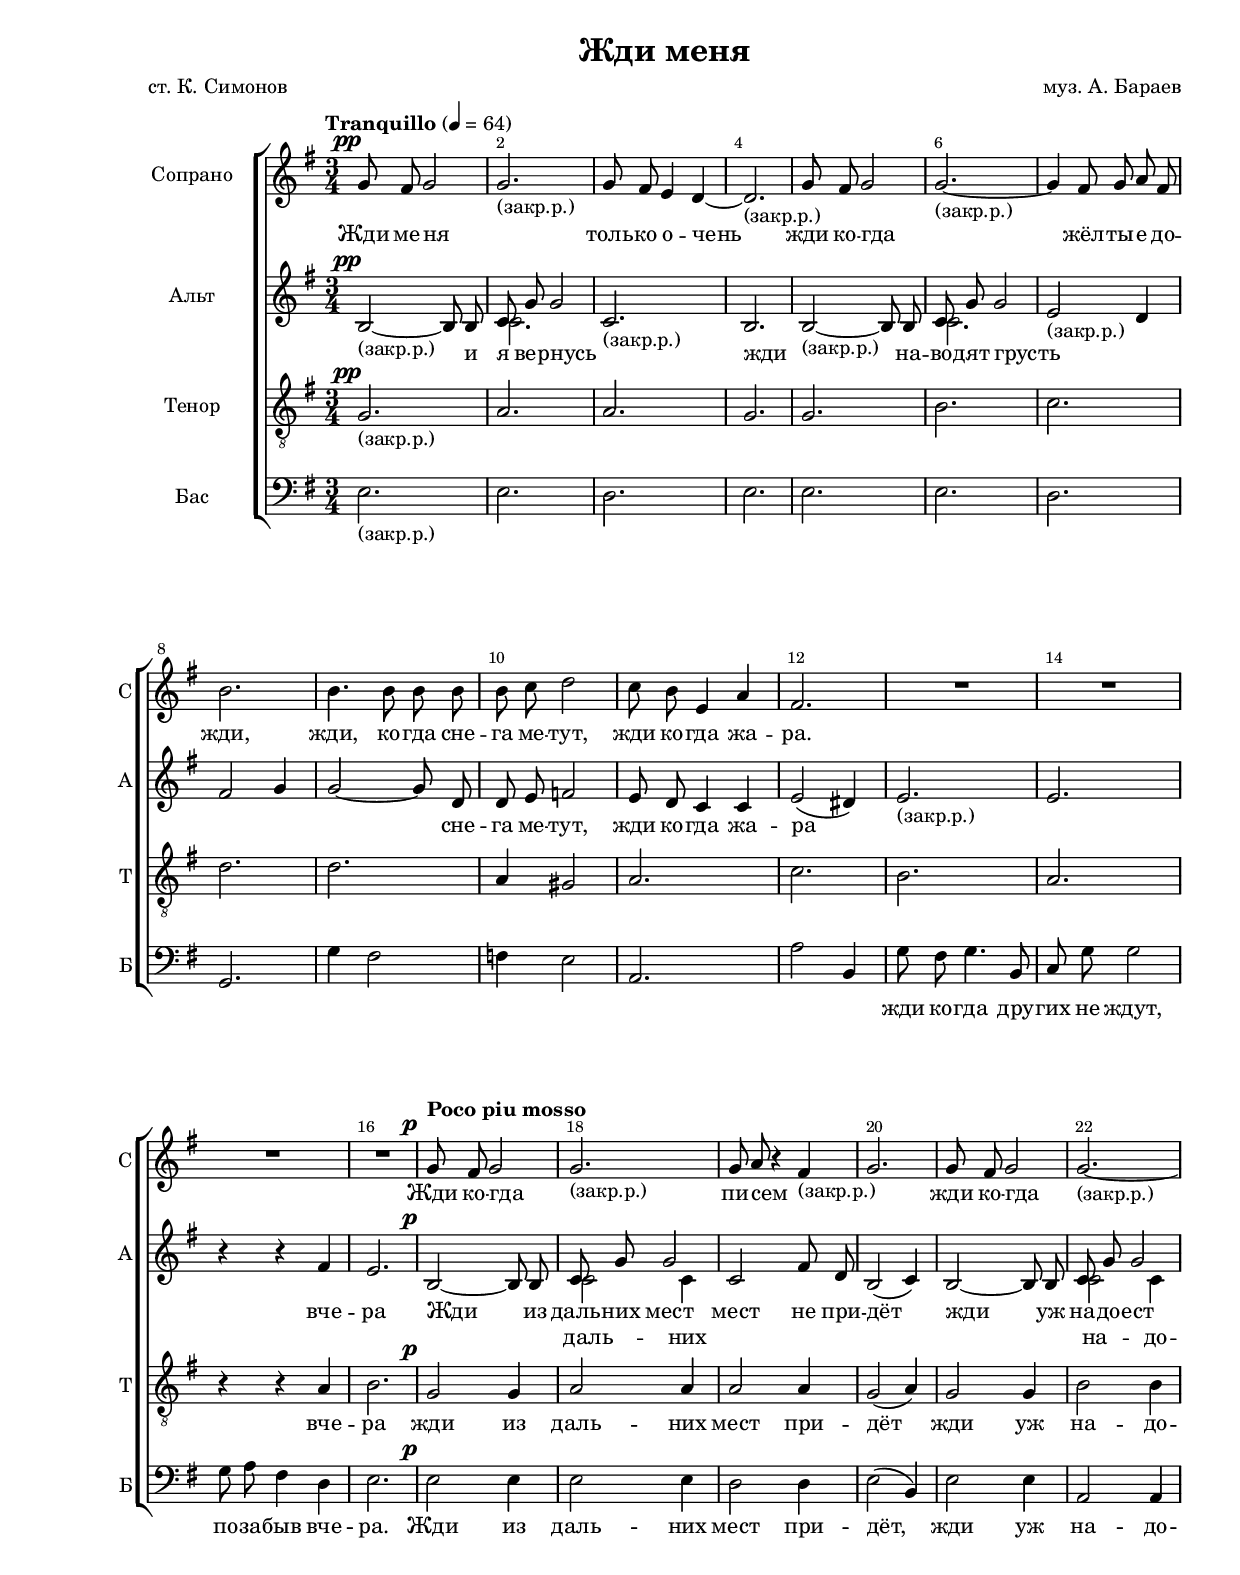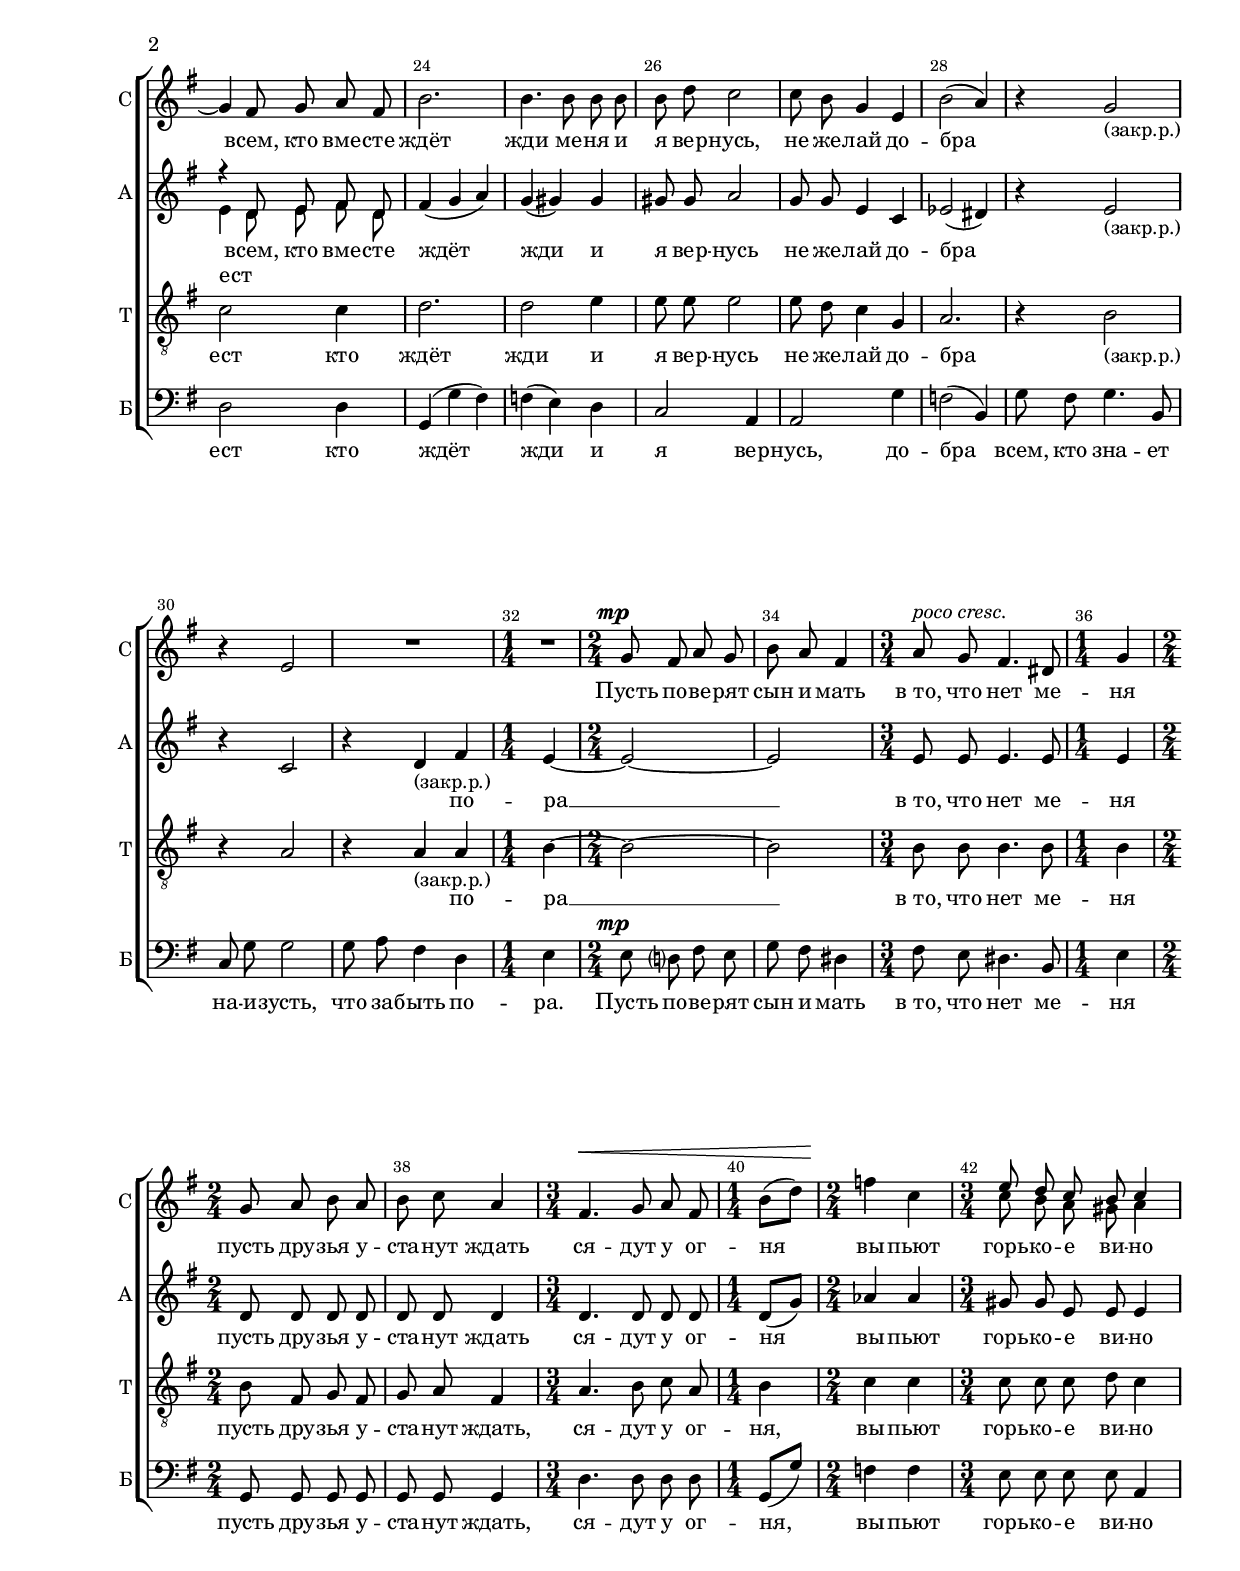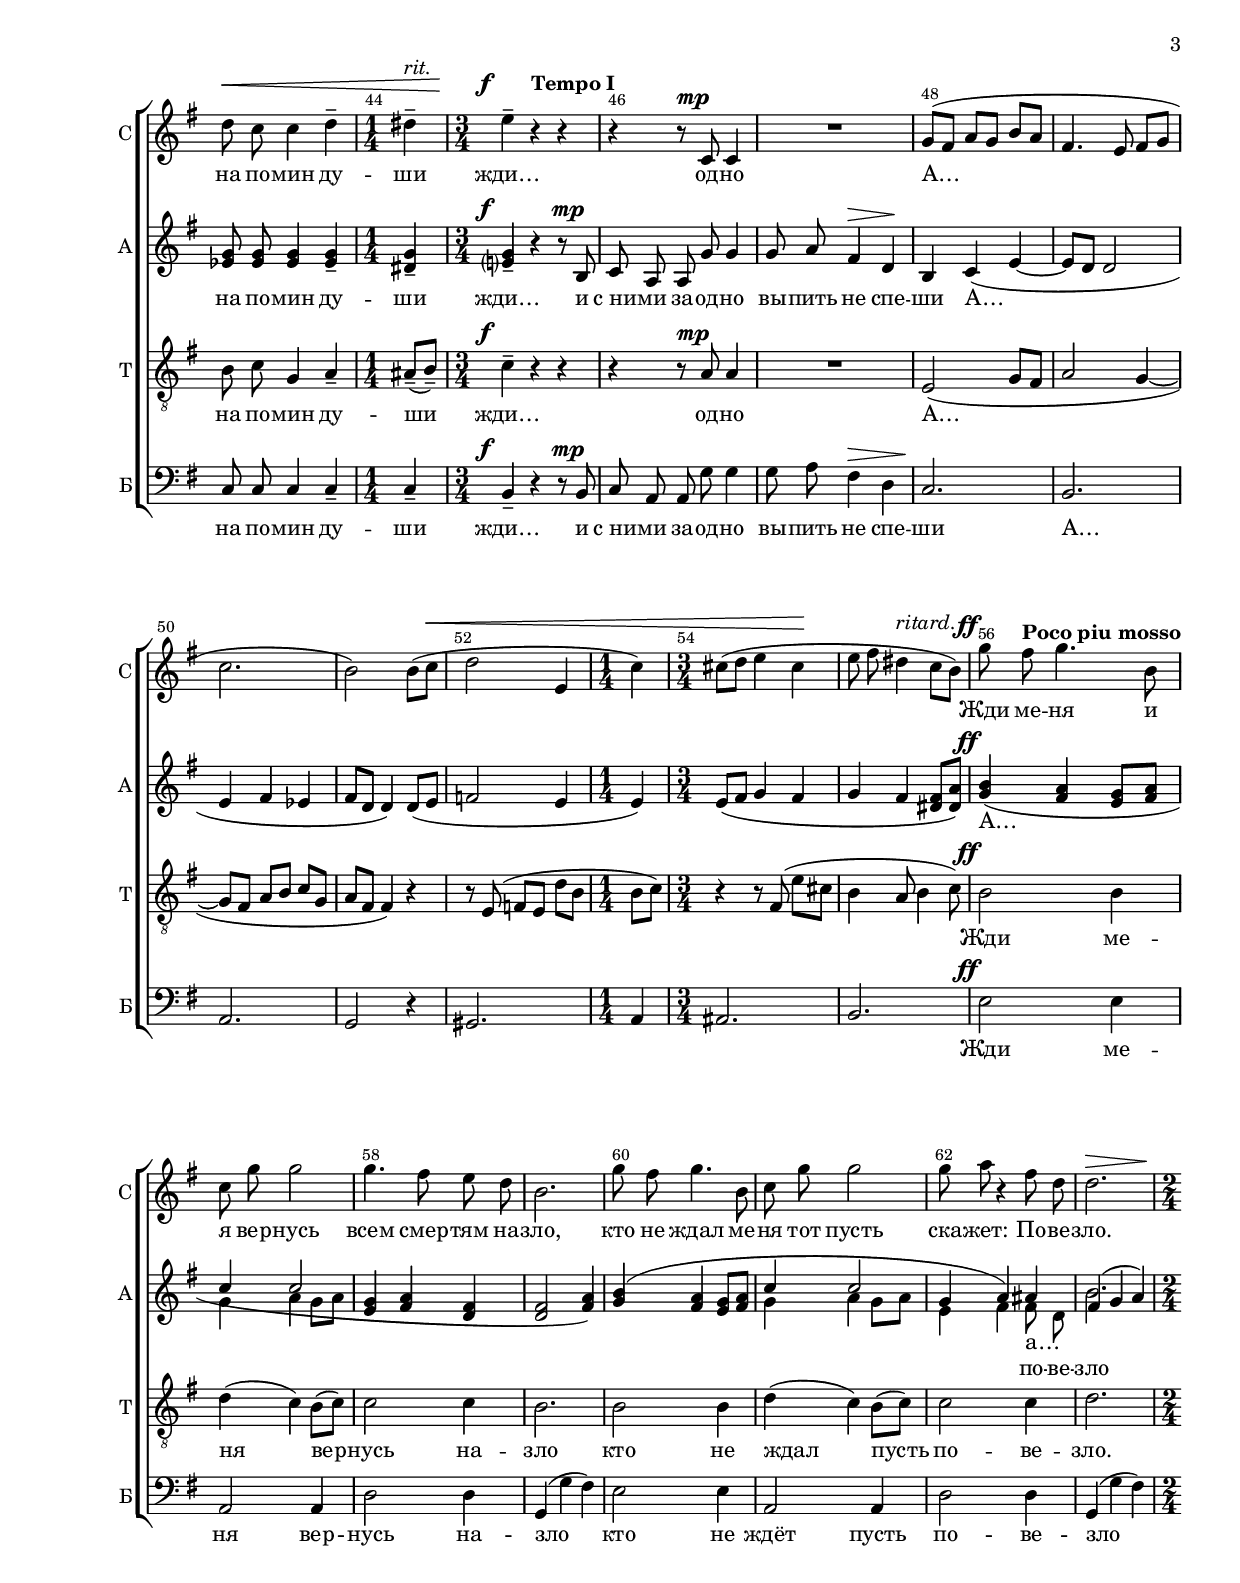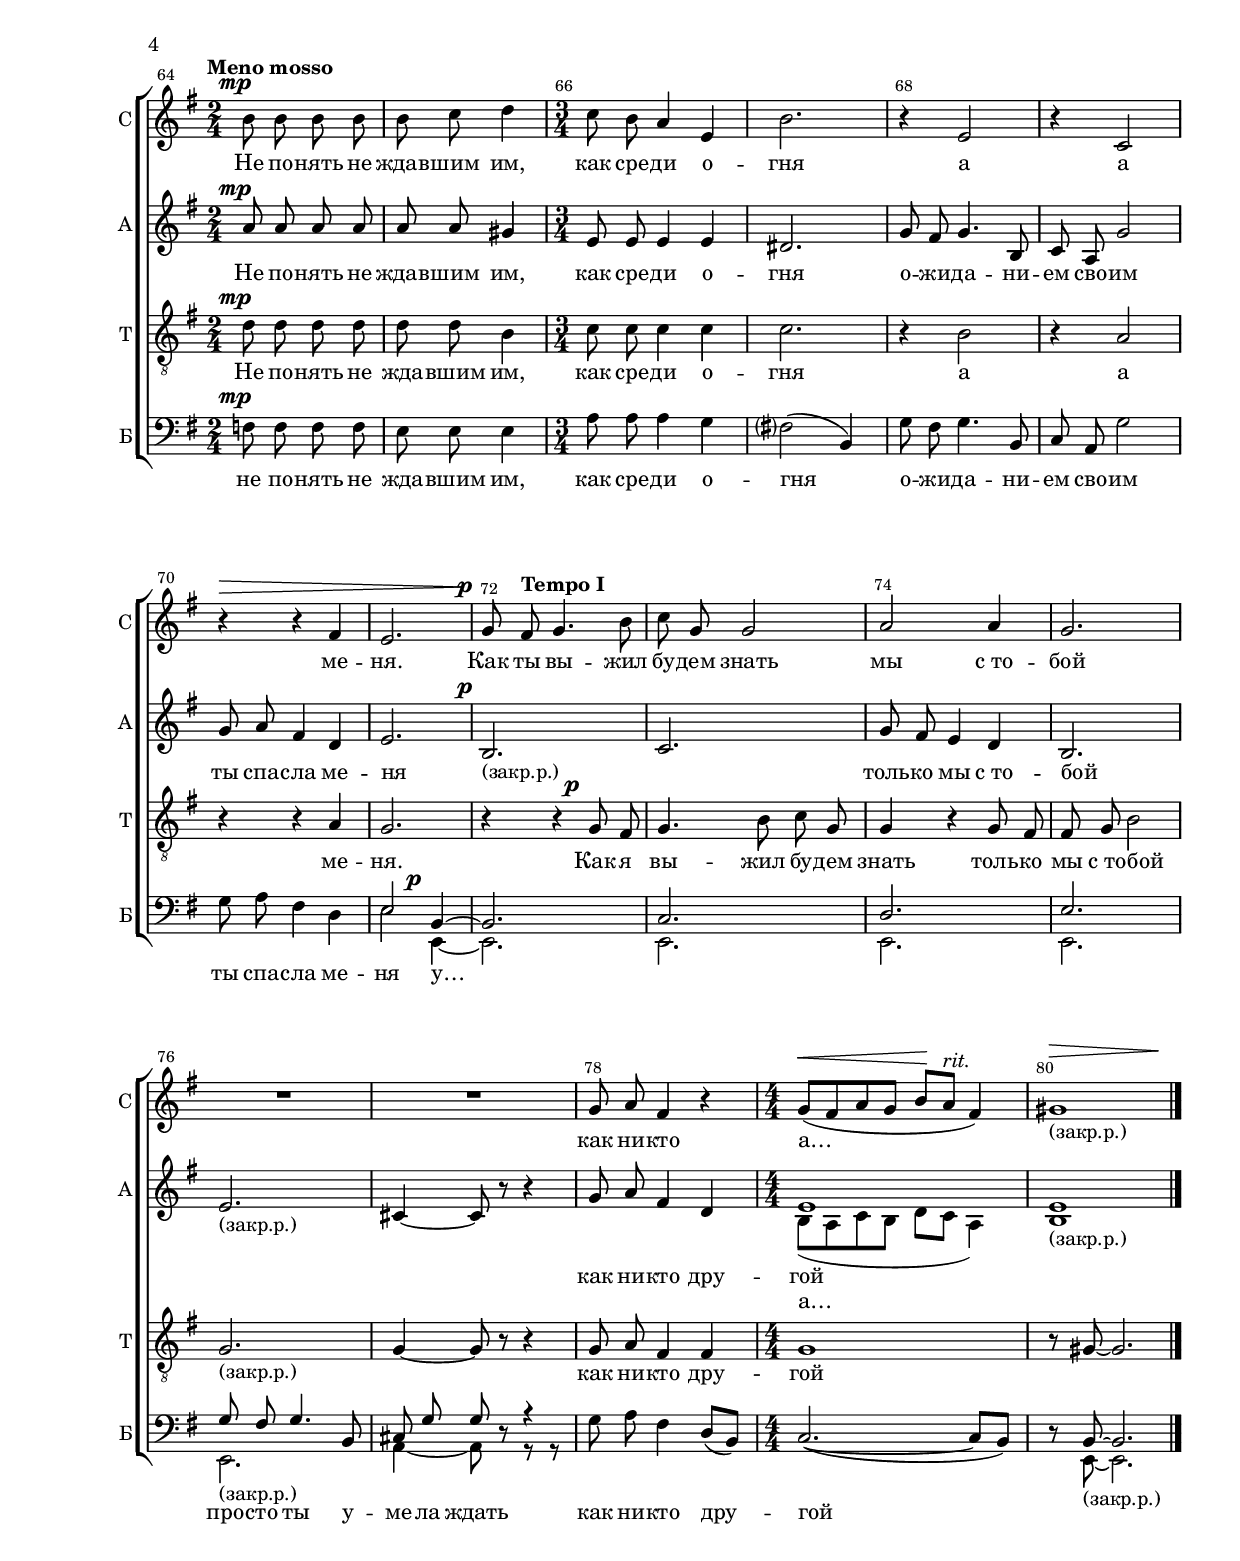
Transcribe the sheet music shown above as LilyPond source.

\version "2.24.0"

% закомментируйте строку ниже, чтобы получался pdf с навигацией
%#(ly:set-option 'point-and-click #f)
#(ly:set-option 'midi-extension "mid")
#(ly:set-option 'embed-source-code #t) % внедряем исходник как аттач к pdf
#(set-default-paper-size "a4")
#(set-global-staff-size 17.5)

\header {
  title = "Жди меня"
  composer = "муз. А. Бараев"
  poet = "ст. К. Симонов"
  % Удалить строку версии LilyPond 
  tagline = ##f
}

abr = { \break }
%abr = \tag #'BR { \break }
abr = {}

pbr = { \pageBreak }
%pbr = {}

breathes = { \once \override BreathingSign.text = \markup { \musicglyph #"scripts.tickmark" } \breathe }

melon = { \set melismaBusyProperties = #'() }
meloff = { \unset melismaBusyProperties }
solo = ^\markup\italic"Соло"
tutti =  ^\markup\italic"tutti"

co = \cadenzaOn
cof = \cadenzaOff
cb = { \cadenzaOff \bar "||" }
cbr = { \bar "" }
cbar = { \cadenzaOff \bar "|" \cadenzaOn }
stemOff = { \hide Staff.Stem }
nat = { \once \hide Accidental }
%stemOn = { \unHideNotes Staff.Stem }

% alternative breathe
breathes = { \once \override BreathingSign.text = \markup { \musicglyph #"scripts.tickmark" } \breathe }

% alternative partial - for repeats
partiall = { \set Timing.measurePosition = #(ly:make-moment -1/4) }

% compress multi-measure rests
multirests = { \override MultiMeasureRest.expand-limit = #1 \set Score.skipBars = ##t }

% mark with numbers in squares
squaremarks = {  \set Score.rehearsalMarkFormatter = #format-mark-box-numbers }

% move dynamics a bit left (to be not up/under the note, but before)
placeDynamicsLeft = { \override DynamicText.X-offset = #-2.5 }

%make visible number of every 2-nd bar
secondbar = {
  \override Score.BarNumber.break-visibility = #end-of-line-invisible
  \override Score.BarNumber.X-offset = #1
  \override Score.BarNumber.self-alignment-X = #LEFT
  \set Score.barNumberVisibility = #(every-nth-bar-number-visible 2)
}

global = {
  \numericTimeSignature
  \secondbar
  \multirests
  \placeDynamicsLeft
  
  \key e \minor
  \time 3/4
}

tosop = { \change Staff = "sopstaff" }
toalt = { \change Staff = "altstaff" }
tofem = { \change Staff = "upstaff" }
totenor = { \change Staff = "tenorstaff" }
tobass = { \change Staff = "bassstaff" }
tomale = { \change Staff = "downstaff" }


\parallelMusic sopnotes, sopnotesii {
  g8\pp fis g2 |
  s2. |
  
  
   g2._"(закр.р.)"  |
    s2. |
  
  g8 fis e4 d~ |
   s2. |
  
  d2._"(закр.р.)"  |
   s2. |
  
  g8 fis g2 |
   s2. |
  
  g2.~_"(закр.р.)"  |
   s2. |
  \abr
  
  g4 fis8 g a fis |
   s2. |
  
  b2. |
   s2. |
  
  b4. b8 b b |
   s2. |
  
  b 8c d2 |
   s2. |
  
  c8 b e,4 a |
   s2. |
  
  fis2. |
   s2. |
  \abr
  

  R2.*4 |
  R2.*4 |
  
  
  \tempo "Poco piu mosso" g8\p fis g2 |
  s2. |
  
  g2._"(закр.р.)"  |
  s2. |\abr
  
  % page 2
  
  g8 a r4 fis_"(закр.р.)" |
    s2. |
  
  g2. |
    s2. |
  
  g8 fis g2 |
    s2. |
  
  g2.~_"(закр.р.)" |
    s2. |
  
  g4 fis8 g a fis |
    s2. |
  
  b2. |
    s2. | \abr
    
    % 25
  
  
  b4. b8 b b |
    s2. |
  
  b8 d c2 |
    s2. |
  
  c8 b g4 e |
    s2. |
  
  b'2( a4) |
    s2. |
  
   r4 g2_"(закр.р.)" |
    s2. |
  
  r4 e2 |
  s2. |
   \abr
  
  %31
  
  R2. |
    s2. |
  
  \time 1/4 R4 |
  s4 |
  
  \time 2/4 g8\mp fis a g |
  s2 |
  
  b8 a fis4 |
  s2 |
  
  \time 3/4 a8^\markup\italic"poco cresc." g fis4. dis8 |
  s2. |
  
  \time 1/4 g4 | 
  s4 | \abr
  
  %page 3 37
  
   \time 2/4 g8 a b a |
  s2 |
  
  b8 c a4 |
  s2 |
  
  \time 3/4 fis4.\< g8 a fis |
  s2. |
  
  \time 1/4 b8[( d]) |
  s4 |
  
  \time 2/4 f4\! c |
  s2 |
  
  \voiceOne \time 3/4 e8 d c b c4 | 
  c8 b a gis a4 | \abr
  
  %43
  
  \oneVoice d8\< c c4 d-- |
  s2. |
  
  \time 1/4 dis4--^\markup\italic"rit." |
  s4 |
  
  \time 3/4 e4--\f \tempo "Tempo I" r r |
  s2. |
  
  r4 r8 c,8\mp c4 |
  s2. |
  
  R2. |
  s2. |
  
  g'8[( fis] a[ g] b[ a] | 
  s2. |
  \abr
  
  %49
  
  fis4. e8 fis[ g] |
  s2. |
  
  c2. |
  s2. |
  
  b2) b8[( c]\< |
  s2. |
  
  d2 e,4 |
  s2. |
  
  \time 1/4 c'4) |
  s4 |
  
  \time 3/4 cis8[( d] e4 cis\!| 
  s2. |\abr
  
  %page 4 55
  
  e8 fis dis4^\markup\italic"ritard." c8[ b]) |
  s2. |
  
  
  g'8\ff \tempo "Poco piu mosso" fis8 g4. b,8 |
  s2. |
  
  c8 g' g2 |
  s2. |
  
  g4. fis8 e d |
  s2. |
  
  b2. |
  s2. |
  
  g'8 fis g4. b,8 | 
  s2. |
  \abr
  
  %61
  
  c8 g' g2 |
  s2. |
  
  g8 a r4 fis8 d |
  s2. |
  
  d2.\> |
  s2. |
  
  
  \break \time 2/4 \tempo "Meno mosso" b8\mp b b b |
  s2 |
  
  b8 c d4 |
  s2 |
  
  \time 3/4 c8 b a4 e | 
  s2. |
  \abr
  
  %67
  
  b'2. |
  s2. |
  
  r4 e,2 |
  s2. |
  
  r4 c2 |
  s2. |
  
  r4\> r fis |
  s2. |
  
  e2. |
  s2. |
  
  g8\p \tempo "Tempo I" fis8 g4. b8 | 
  s2. |
  \abr
  
  c8 g g2 |
  s2. |
  
  a2 a4 |
  s2. |
  
  g2. |
  s2. |
  
  R2.*2 |
  s2.*2 |
  
  g8 a fis4 r | 
  s2. |
  \abr
  
  \time 4/4 g8[(\< fis a g] b[\! a]^\markup\italic"rit." fis4) |
  s1 |
  
  \after 2.\! gis1\>_"(закр.р.)" \bar "|."|
  s1 |
  
}

sopvoice = \relative c'' {
  \global
  \tempo "Tranquillo" 4=64
  \dynamicUp
  \autoBeamOff
  \oneVoice
  \sopnotes
}

sopvoiceii = \relative c'' {
  \global
  \voiceTwo
  \autoBeamOff
  \sopnotesii
}
  

\parallelMusic altnotes, altnotesii {
  b2~\pp_"(закр.р.)" 8 8 |
  s2. |
  
  \voiceOne c8 g' g2 |
  c2. |
  
  \oneVoice c,2._"(закр.р.)" |
  s2. |
  
  b2. |
  s2. |
  
  b2~_"(закр.р.)" 8 8 |
  s2. |
  
  \voiceOne c8 g' g2 |
   c2. | \abr
   
   %7
  
  \oneVoice e2_"(закр.р.)" d4 |
  s2. |
  
  fis2 g4 |
  s2. |
  
  g2~8 d |
  s2. |
  
  d8 e f2 |
  s2. |
  
  e8 d c4 c |
  s2. |
  
  e2( dis4) |
  s2. |
  
  %13
  
  e2._"(закр.р.)" |
  s2. |
  
  e2. |
  s2. |
  
  \break r4 r fis |
  s2. |
  
  e2. | % \break
  s2. |
  
  
  b2~\p 8 8 |
  s2. |
  
  \voiceOne c8 g' g2 |
  c2 c4 |
  
  %page 2 19
  
  \oneVoice c,2 fis8 d |
  s2. |
  
  b2( c4) |
  s2. |
  
  b2~ 8 8 |
  s2. |
  
   \voiceOne c8 g' g2 r4 d8 e fis d |
   c2 c4  e4 d8 e fis d |
   
 
  \oneVoice fis4( g a) |
  s2. | \abr
  
  %25
  
  
  g4( gis) gis |
  s2. |
  
  gis8 gis a2 |
  s2. |
  
  g8 g e4 c |
  s2. |
  
  es2( dis4) |
  s2. |
  
  r4 e2_"(закр.р.)" |
  s2. |
  
  r4 c2 |
  s2. |
  
  %31
  
  
  r4 d_"(закр.р.)" fis |
  s2. |
  
  e4~ |
  s4 |
  
  e2~ |
  s2 |
  
  e2 |
  s2 |
  
  e8 e e4. e8 |
  s2. |
  
  e4 |
  s4 |
  
  %page 3 37
  
  d8 d d d |
  s2 |
  
  d8 d d4 |
  s2 |
  
  d4. d8 d d |
  s2. |
  
  d8[( g])  |
  s4 |
  
  as4 as |
  s2 |
  
  gis8 gis e e e4 |
  s2. | \abr
  
  %43
  
  <es g>8 q q4 q-- |
  s2. |
  
  <dis g>4-- |
  s4 |
  
  <e?g>4--\f r4 r8 b8\mp |
  s2. |
  
  c8 a a g' g4 |
  s2. |
  
  g8 a fis4\> d\! |
  s2. |
  
  b4 c( e~ |
  s2. | \abr
  
  %49
  
  8[ d8] 2 |
  s2. |
  
  e4 fis es |
  s2. |
  
  fis8[ d] d4) d8([ e] |
  s2. |
  
  f2 e4 |
  s2. |
  
  e4 ) |
  s4 |
  
  e8[( fis] g4 fis |
  s2. |
  
  %page 4 53
  
  g4 fis <fis dis>8[ <dis a'>]) |
  s2. |
  
  <g b>4(\ff <fis a> <e g>8[ <fis a>]  |
  s2. |
  
  \voiceOne c'4 2 |
   g4 a g8[ a] |
   
  \oneVoice <e, g>4 <fis a> <d fis> |
  s2. |
  
  <d fis>2 <fis a>4) |
  s2. |
  
  \voiceOne <g b>4( <fis a> <e g>8[ <fis a>] |
  s2. |
  
  %61
    
  \voiceOne c'4 2 |
  g4 a g8[ a] |
  
  g4 a) ais |
  e4 fis fis8 d |
  
  fis4( g a) |
  b'2. |
   
  \oneVoice a8\mp a a a |
  s2 |
  
  a8 a gis4 |
  s2 |
  
  e8 e e4 e |
  s2. |
  
  %67
  
  dis2. |
  s2. |
  
  g8 fis g4. b,8 |
  s2. |
  
  c8 a g'2 |
  s2. |
  
  g8 a fis4 d |
  s2. |
  
  e2. |
  s2. |
  
  b2._"(закр.р.)"\p |
  s2. |
  
  %page 5 75
  
  c2. |
  s2. |
  
  g'8 fis e4 d |
  s2. |
  
  b2. |
  s2. |
  
  e2._"(закр.р.)" |
  s2. |
  
  cis4~8 r8 r4 |
  s2. |
  
  g'8 a fis4 d |
  s2. |
  
  \voiceOne e1 |
  b,8[( a c b] d[ c] a4) |
  
  e1 |
  b1_"(закр.р.)" |
  
  
}

altvoice = \relative c' {
  \global
  \dynamicUp
  \autoBeamOff
  \oneVoice
  \altnotes
}

altvoiceii = \relative c' {
  \global
  \voiceTwo
  \autoBeamOff
  \altnotesii
}

tenorvoice = \relative c' {
  \global
  \oneVoice
  \dynamicUp
  \autoBeamOff
  g2.\pp_"(закр.р.)" |
  a |
  a |
  g |
  g |
  b |
  
  c |
  d |
  d |
  a4 gis2 |
  a2. |
  c |
  
  b |
  a |
  r4 r a |
  b2. |
  g2\p g4 |
  a2 a4 |
  
  a2 a4 |
  g2( a4) |
  g2 g4 |
  b2 b4 |
  c2 c4 |
  d2. |
  
  d2 e4 |
  e8 e e2 |
  e8 d c4 g |
  a2. |
  r4 b2_"(закр.р.)" |
  r4 a2 |
  
  r4 a_"(закр.р.)" a |
  b~ |
  2~ |
  2 |
  b8 b b4. b8 |
  b4 |
  
  b8 fis g fis |
  g a fis4 |
  a4. b8 c a |
  b4 |
  c c |
  c8 c c d c4 |
  
  b8 c g4 a-- |
  ais8[(-- b])-- |
  c4\f-- r4 r |
  r r8 a8\mp a4 |
  R2. |
  e2( g8[ fis] |
  
  a2 g4~ |
  g8[ fis] a[ b] c[ g] |
  a[ fis] fis4) r4 |
  r8 e( f[ e] d'[ b] |
  b[ c]) |
  r4 r8 fis,8( e'[ cis] |
  
  b4 a8 b4 c8) |
  b2\ff b4 |
  d4( c) b8[( c]) |
  c2 c4 |
  b2. |
  b2 b4 |
  
  d4( c) b8[( c]) |
  c2 c4 |
  d2. |
  d8\mp d d d |
  d d b4 |
  c8 c c4 c |
  
  c2. |
  r4 b2 |
  r4 a2 |
  r4 r a |
  g2. |
  r4 r g8\p fis |
  
  g4. b8 c g |
  g4 r4 g8 fis |
  fis g b2 |
  g2._"(закр.р.)" |
  g4~8 r8 r4 |
  g8 a fis4 fis |
  
  g1 |
  r8 gis8~ 2.
}

bassnotes = {
  e2._"(закр.р.)" |
  e |
  d |
  e |
  e |
  e |
  
  d |
  g, |
  g'4 fis2 |
  f4 e2 |
  a,2. |
  a'2 b,4 |
  
  g'8 fis g4. b,8 |
  c g' g2 |
  g8 a fis4 d |
  e2. |
  e2\p e4 |
  e2 e4 |
  
  d2 d4 |
  e2( b4) |
  e2 e4 |
  a,2 a4 |
  d2 d4 |
  g,( g' fis) |
  
  f( e) d |
  c2 a4 |
  a2 g'4 |
  f2( b,4) |
  g'8 fis g4. b,8 |
  \break c g' g2 |
  
  g8 a fis4 d |
  e |
  e8\mp d? fis e |
  g fis dis4 |
  fis8 e dis4. b8 |
  e4 |
  
  g,8 g g g |
  g g g4 |
  d'4. d8 d d |
  g,8 [( g']) |
  f4 f |
  e8 e e e a,4 |
  
  c8 c c4 c-- |
  c-- |
  b--\f r4 r8 b8\mp |
  c a a g' g4 |
  g8 a fis4\> d |
  c2.\! |
  
  b2. |
  a |
  g2 r4 |
  gis2. |
  a4 |
  ais2. |
  
  b2. |
  e2\ff e4 |
  a,2 a4 |
  d2 d4 |
  g,( g' fis) |
  e2 e4 |
  
  a,2 a4 |
  d2 d4 |
  g,( g' fis) |
  f8\mp f f f |
  e e e4 |
  a8 a a4 g |
  
  fis?2( b,4) |
  g'8 fis g4. b,8 |
  c a g'2 |
  g8 a fis4 d |
  
}
  
  
  \parallelMusic bassnotesi, bassnotesii {

e2 b4\p~ |
e2 e,4~ |

    b2. |
    e2. |

     c2. |
     e2. |
     
     d |
     e |
     
     e |
     e |
     
     g8 fis g4. b,8 |
     e2._"(закр.р.)" |
     
     cis8 g' g r8 r4|
     a4~ 8 r8 r r|
     
  
  \oneVoice g8 a fis4 d8[( b]) |
  s2. |
  
  c2.~( 8[ b]) |
  s1 |
  
  \voiceOne r8 b 8~2.|
  r8 e8~_"(закр.р.)"2.|
  
  
}



bassvoice = \relative c {
  \global
  \dynamicUp
  \autoBeamOff
  \oneVoice
  \bassnotes
  << { \voiceOne \bassnotesi } \new Voice = "bassii" { \voiceTwo \bassnotesii } >>
}



lyricscores = \lyricmode {
  Жди ме -- ня _ толь -- ко о -- чень жди ко -- гда _
  жёл -- ты -- е до -- жди, жди, ко -- гда сне -- га ме -- тут, жди ко -- гда жа -- ра.
  Жди ко -- гда _
  
  пи -- сем _ _ жди ко -- гда _ всем, кто вме -- сте ждёт
  жди ме -- ня и я вер -- нусь, не же -- лай до -- бра _ _
  Пусть по -- ве -- рят сын и мать в_то, что нет ме -- ня
  
  пусть дру -- зья у -- ста -- нут ждать ся -- дут у ог -- ня вы -- пьют горь -- ко -- е ви -- но
  на по -- мин ду -- ши жди… од -- но А…
  
  _ _ Жди ме -- ня и я вер -- нусь всем смер -- тям на -- зло, кто не ждал ме --
  ня тот пусть ска -- жет: По -- ве -- зло. Не по -- нять не ждав -- шим им, как сре -- ди о --
  гня а а ме -- ня. Как ты вы -- жил
  
  бу -- дем знать мы с_то -- бой как ни -- кто 
  а…
  
}

lyricscorea = \lyricmode {
  _ и я вер -- нусь _ жди _ на -- во -- дят грусть
  _ _ _ _ _ сне -- га ме -- тут, жди ко -- гда жа -- ра
  _ _ вче -- ра Жди из даль -- них мест
  
  мест не при -- дёт жди уж на -- до -- ест всем, кто вме -- сте ждёт
  жди и я вер -- нусь не же -- лай до -- бра _ _
  _ по -- ра __ в_то, что нет ме -- ня
  
    пусть дру -- зья у -- ста -- нут ждать ся -- дут у ог -- ня вы -- пьют горь -- ко -- е ви -- но
  на по -- мин ду -- ши жди… и с_ни -- ми за -- од -- но вы -- пить не спе -- ши А…
  _ _ 
  А… _ 
  а… _ Не по -- нять не ждав -- шим им, как сре -- ди о --
  гня о -- жи -- да -- ни -- ем сво -- им ты спа -- сла ме -- ня
  _ _ толь -- ко мы с_то -- бой _ _ как ни -- кто дру --
  гой
  
}

lyricscoreaii = \lyricmode {
  _  _ даль -- них 
  на -- до -- ест _ _ _ _  
  _ _ _ _ _ _ _ _ по -- ве -- зло 
  а…
}

lyricscoret = \lyricmode {
  _ _ _ _ _ _
  _ _ _ _ _ _ _ 
  _ _ вче -- ра жди из даль -- них
  
  мест при -- дёт жди уж на -- до -- ест кто ждёт
  жди и я вер -- нусь не же -- лай до -- бра _ _ 
  _ по -- ра __ в_то, что нет ме -- ня
  
  пусть дру -- зья у -- ста -- нут ждать, ся -- дут у ог -- ня, вы -- пьют горь -- ко -- е ви -- но
    на по -- мин ду -- ши жди… од -- но А…
    
  _ _ Жди ме -- ня вер -- нусь на -- зло кто не 
  ждал пусть по -- ве -- зло. Не по -- нять не жда -- вшим им, как сре -- ди о --
  гня а а ме -- ня. Как я
  
  вы -- жил бу -- дем знать толь -- ко мы с_то -- бой _ _ как ни -- кто дру --
  гой
  
  
  
}

lyricscoreb = \lyricmode {
  _ _ _ _ _ _
  _ _ _ _ _ _ _ _ _ 
  жди ко -- гда дру -- гих не ждут, по -- за -- быв вче -- ра. Жди из даль -- них
  
  мест при -- дёт, жди уж на -- до -- ест кто ждёт 
  жди и я вер -- нусь, до -- бра всем, кто зна -- ет на -- и -- зусть,
  что за -- быть по -- ра. Пусть по -- ве -- рят сын и мать в_то, что нет ме -- ня
  
  пусть дру -- зья у -- ста -- нут ждать, ся -- дут у ог -- ня, вы -- пьют горь -- ко -- е ви -- но
   на по -- мин ду -- ши жди… и с_ни -- ми за -- од -- но вы -- пить не спе -- ши 
   А… _ _ _ _ _
   
   _ Жди ме -- ня вер -- нусь на -- зло кто не
   ждёт пусть по -- ве -- зло не по -- нять не жда -- вшим им, как сре -- ди о --
   гня о -- жи -- да -- ни -- ем сво -- им ты спа -- сла ме -- ня у…
   _ _ _ про -- сто ты у -- ме -- ла ждать как ни -- кто дру --
   гой
   
}


\bookpart {
  \paper {
    top-margin = 15
    left-margin = 25
    right-margin = 10
    bottom-margin = 25
    indent = 20
    ragged-bottom = ##f
    %  system-separator-markup = \slashSeparator
    
  }
  \score {
    %  \transpose c bes {
    %  \removeWithTag #'BR
    \new ChoirStaff <<
      
                  \new Staff = "sopstaff" \with {
        instrumentName = "Сопрано"
        shortInstrumentName = "С"
        midiInstrument = "voice oohs"
        %        \consists Merge_rests_engraver
        %        \RemoveEmptyStaves
      } <<
        \new Voice = "soprano" {  \sopvoice }
        \new Voice  \sopvoiceii
      >> 
      
            \new Lyrics \lyricsto "soprano" { \lyricscores }
      
         \new Staff = "altstaff" \with {
        instrumentName = "Альт"
        shortInstrumentName = "А"
        midiInstrument = "voice oohs"
        %        \consists Merge_rests_engraver
        %        \RemoveEmptyStaves
      } <<
         \new Voice  = "alto" { \altvoice }
         \new Voice  = "altoii" { \altvoiceii}
      >> 
      
      
 
      \new Lyrics \lyricsto "alto" { \lyricscorea }
      \new Lyrics \lyricsto "altoii" { \lyricscoreaii }
      % alternative lyrics above up staff
      %\new Lyrics \with {alignAboveContext = "upstaff"} \lyricsto "soprano" \lyricst
      
            \new Staff = "tenorstaff" \with {
        instrumentName =  "Тенор"
        shortInstrumentName = "Т"
        midiInstrument = "voice oohs"
      } <<
          \new Voice = "tenor" { \clef "treble_8" \tenorvoice }
      >>
      
            \new Lyrics \lyricsto "tenor" { \lyricscoret }
      
            \new Staff = "bassstaff" \with {
        instrumentName = "Бас"
        shortInstrumentName = "Б"
        midiInstrument = "voice oohs"
      } <<
%        \new Voice = "tenor" { \voiceOne \clef bass \tenorvoice }
       \new Voice = "bass" { \clef bass \bassvoice }
 %      \new Voice  \bassvoiceii
      >>
            \new Lyrics \lyricsto "bass" { \lyricscoreb }
            
      
    >>
    %  }  % transposeµ
    \layout {
      %    #(layout-set-staff-size 20)
      \context {
        \Score
      }
      \context {
        \Staff
        %        \RemoveEmptyStaves
        \RemoveAllEmptyStaves
        \consists Merge_rests_engraver
      }
      %Metronome_mark_engraver
    }
    \midi {
      \tempo 4=90
    }
  }
}
